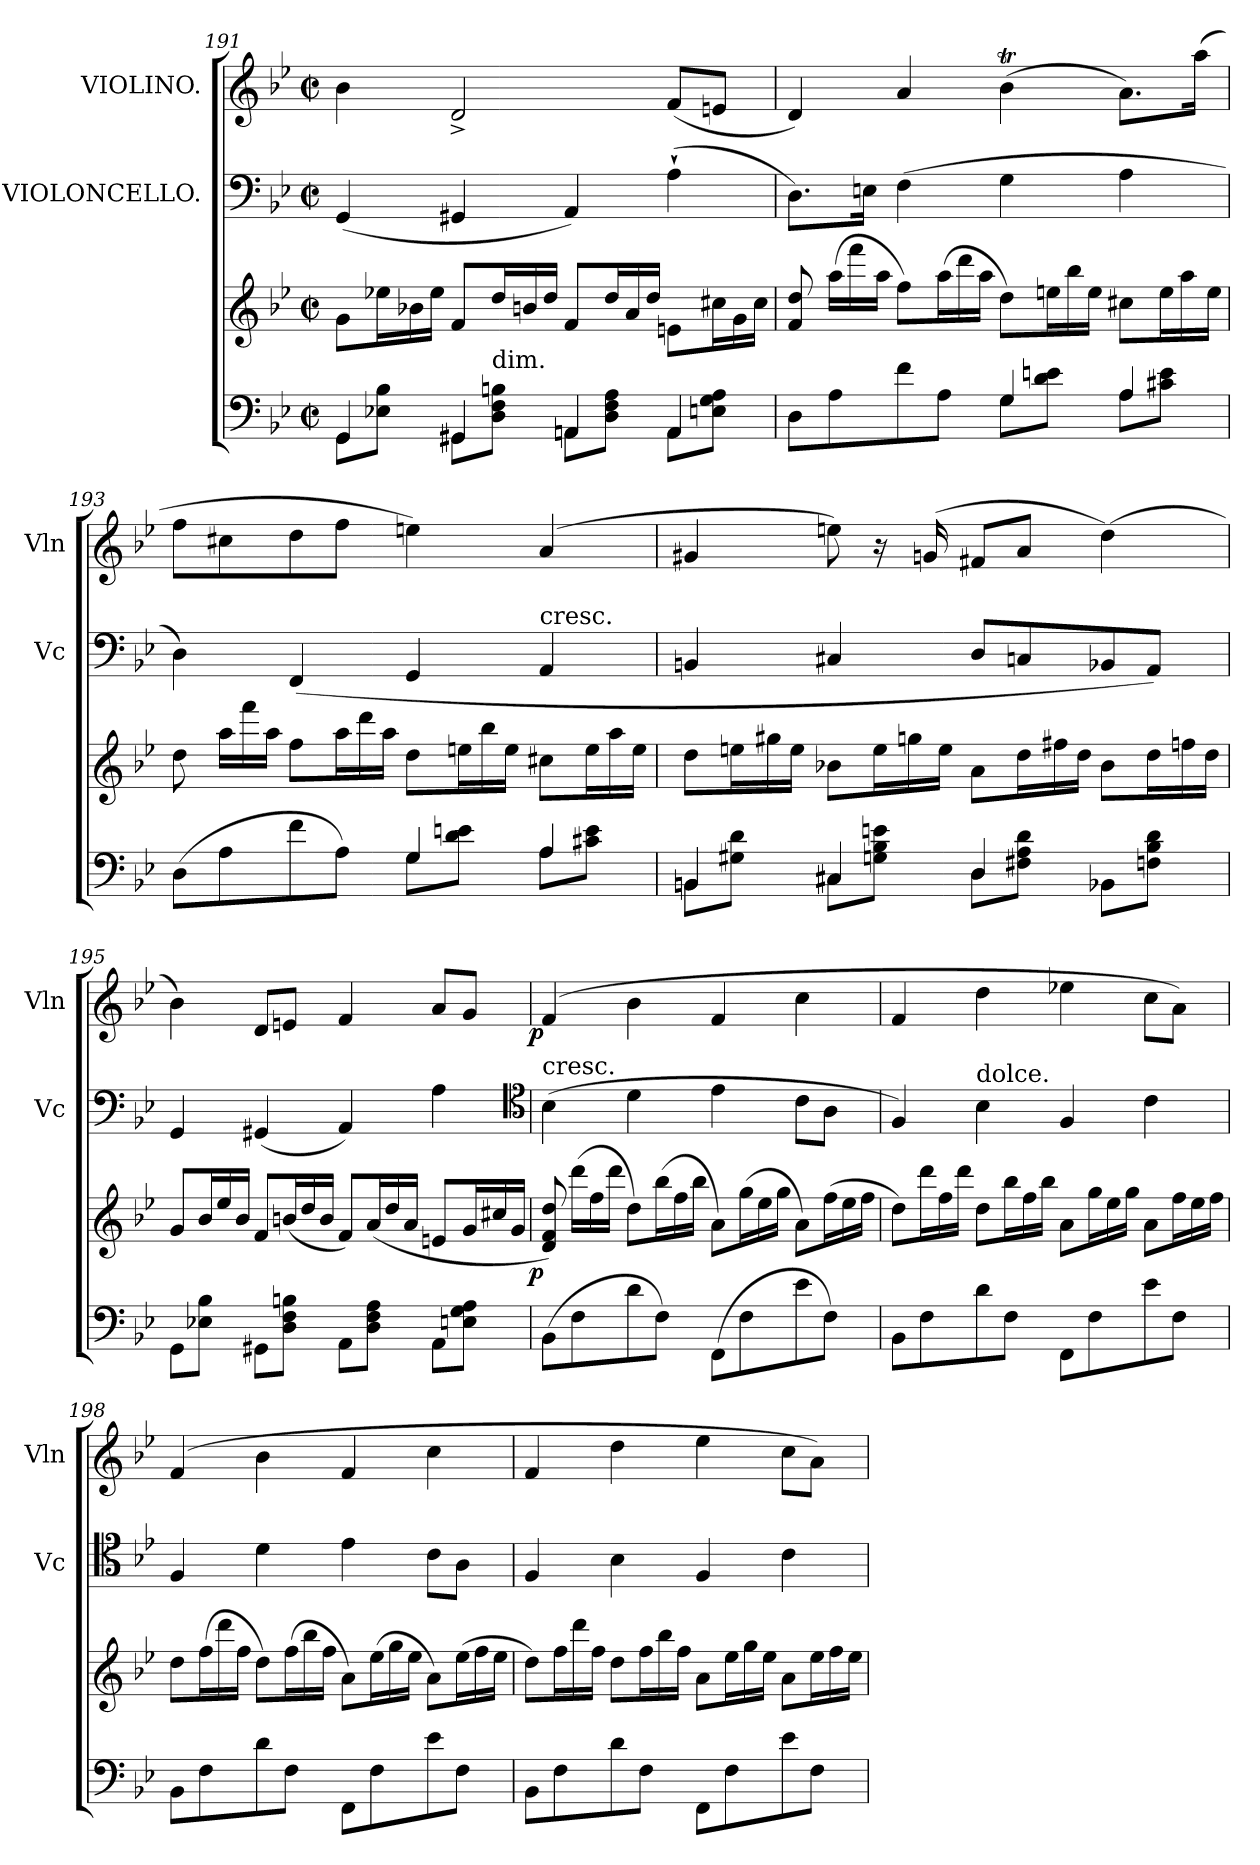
**kern	**kern	**dynam	**kern	**kern	**dynam
*part3	*part3	*part3	*part2	*part1	*part1
*staff4	*staff3	*staff3/4	*staff2	*staff1	*staff1
*	*	*	*I"VIOLONCELLO.	*I"VIOLINO.	*
*	*	*	*I'Vc	*I'Vln	*
*clefF4	*clefG2	*	*clefF4	*clefG2	*
*k[b-e-]	*k[b-e-]	*	*k[b-e-]	*k[b-e-]	*
*g:	*g:	*	*g:	*g:	*
*M2/2	*M2/2	*	*M2/2	*M2/2	*
*met(c|)	*met(c|)	*	*met(c|)	*met(c|)	*
=191	=191	=191	=191	=191	=191
*^	*	*	*	*	*
4GG	8GGL	8gL	.	(<4GG	4b-	.
*	*	*Xtuplet	*	*	*	*
.	8B- 8E-XJ	24ee-XL	.	.	.	.
.	.	24b-X	.	.	.	.
.	.	24ee-JJ	.	.	.	.
4GG#X	8GG#XL	8fL	.	4GG#X	2d^<	.
!	!	!LO:TX:c:t=dim.	!	!	!	!
.	8Bn 8F 8DJ	24ddL	.	.	.	.
.	.	24bn	.	.	.	.
.	.	24ddJJ	.	.	.	.
4AAn	8AAnL	8fL	.	4AA)	.	.
.	8A 8F 8DJ	24ddL	.	.	.	.
.	.	24a	.	.	.	.
.	.	24ddJJ	.	.	.	.
4AA	8AAL	8en\L	.	(>4A`>	(<8fL	.
.	8A 8G 8EnJ	24cc#XL	.	.	8enJ	.
.	.	24g	.	.	.	.
.	.	24cc#JJ	.	.	.	.
=192	=192	=192	=192	=192	=192	=192
8D\L	2ryy	8dd 8f	.	8.DL)	4d)	.
8A	.	(>24aaLL	.	.	.	.
.	.	24fff	.	.	.	.
.	.	.	.	16EnJk	.	.
.	.	24aaJJ	.	.	.	.
8f	.	8ffL)	.	(>4F	4a	.
8AJ	.	(>24aaL	.	.	.	.
.	.	24ddd	.	.	.	.
.	.	24aaJJ	.	.	.	.
4G	8GL	8ddL)	.	4G	(>4b-T	.
.	8en 8dJ	24eenL	.	.	.	.
.	.	24bb-	.	.	.	.
.	.	24eeJJ	.	.	.	.
4A	8AL	8cc#XL	.	4A	8.aL)	.
.	8e 8c#XJ	24eeL	.	.	.	.
.	.	24aa	.	.	.	.
.	.	.	.	.	(>16aaJk	.
.	.	24eeJJ	.	.	.	.
=193	=193	=193	=193	=193	=193	=193
(>8D\L	2ryy	8dd	.	4D)	8ffL	.
8A	.	24aaLL	.	.	8cc#X	.
.	.	24fff	.	.	.	.
.	.	24aaJJ	.	.	.	.
8f	.	8ffL	.	(4FF	8dd	.
8AJ)	.	24aaL	.	.	8ffJ	.
.	.	24ddd	.	.	.	.
.	.	24aaJJ	.	.	.	.
4G	8GL	8ddL	.	4GG	4een)	.
.	8en 8dJ	24eenL	.	.	.	.
.	.	24bb-	.	.	.	.
.	.	24eeJJ	.	.	.	.
!	!	!	!	!LO:TX:t=cresc.	!	!
4A	8AL	8cc#XL	.	4AA	(4a	.
.	8e 8c#XJ	24eeL	.	.	.	.
.	.	24aa	.	.	.	.
.	.	24eeJJ	.	.	.	.
=194	=194	=194	=194	=194	=194	=194
4BBn	8BBnL	8ddL	.	4BBn	4g#X	.
.	8d 8G#XJ	24eenL	.	.	.	.
.	.	24gg#X	.	.	.	.
.	.	24eeJJ	.	.	.	.
4C#X	8C#XL	8b-XL	.	4C#X	8een)	.
.	8en 8B- 8GnJ	24eeL	.	.	16r	.
.	.	24ggn	.	.	.	.
.	.	.	.	.	(<16gn	.
.	.	24eeJJ	.	.	.	.
4D	8DL	8aL	.	8DL	8f#XL	.
.	8d 8A 8F#XJ	24ddL	.	8Cn	8aJ	.
.	.	24ff#X	.	.	.	.
.	.	24ddJJ	.	.	.	.
4ryy	8BB-XL	8b-L	.	8BB-X	(>4dd)	.
.	8d 8B- 8FnJ	24ddL	.	8AAJ)	.	.
.	.	24ffn	.	.	.	.
.	.	24ddJJ	.	.	.	.
*v	*v	*	*	*	*	*
=195	=195	=195	=195	=195	=195
8GG\L	8g/L	.	4GG	4b-)	.
8B- 8E-XJ	24b-L	.	.	.	.
.	24ee-	.	.	.	.
.	24b-JJ	.	.	.	.
8GG#X\L	8fL	.	(<4GG#X	8dL	.
8Bn 8F 8DJ	(<24bnL	.	.	8enJ	.
.	24dd	.	.	.	.
.	24bJJ	.	.	.	.
8AA\L	8fL)	.	4AA)	4f	.
8A 8F 8DJ	(<24aL	.	.	.	.
.	24dd	.	.	.	.
.	24aJJ	.	.	.	.
8AA\L	8enL	.	4A	8aL	.
8A 8G 8EnJ	24gL	.	.	8gJ	.
.	24cc#X	.	.	.	.
.	24gJJ	.	.	.	.
*	*	*	*clefC4	*	*
=196	=196	=196	=196	=196	=196
!	!	!	!LO:TX:t=cresc.	!	!
!	!	!LO:DY:rj	!	!	!LO:DY:rj
(>8BB-L	8dd 8f 8d)	p	(>4B-	(>4f	p
8F	(>24dddLL	.	.	.	.
.	24ff	.	.	.	.
.	24dddJJ	.	.	.	.
8d	8ddL)	.	4d	4b-	.
8FJ)	(>24bb-L	.	.	.	.
.	24ff	.	.	.	.
.	24bb-JJ	.	.	.	.
(>8FFL	8aL)	.	4e-	4f	.
8F	(>24ggL	.	.	.	.
.	24ee-	.	.	.	.
.	24ggJJ	.	.	.	.
8e-	8aL)	.	8cL	4cc	.
8FJ)	(>24ffL	.	8AJ	.	.
.	24ee-	.	.	.	.
.	24ffJJ	.	.	.	.
=197	=197	=197	=197	=197	=197
8BB-L	8ddL)	.	4F)	4f	.
8F	24dddL	.	.	.	.
.	24ff	.	.	.	.
.	24dddJJ	.	.	.	.
!	!	!	!LO:TX:a:t=dolce.	!	!
8d	8ddL	.	4B-	4dd	.
8FJ	24bb-L	.	.	.	.
.	24ff	.	.	.	.
.	24bb-JJ	.	.	.	.
8FFL	8aL	.	4F	4ee-X	.
8F	24ggL	.	.	.	.
.	24ee-	.	.	.	.
.	24ggJJ	.	.	.	.
8e-	8aL	.	4c	8ccL	.
8FJ	24ffL	.	.	8aJ)	.
.	24ee-	.	.	.	.
.	24ffJJ	.	.	.	.
=198	=198	=198	=198	=198	=198
8BB-L	8ddL	.	4F	(>4f	.
8F	(>24ffL	.	.	.	.
.	24ddd	.	.	.	.
.	24ffJJ	.	.	.	.
8d	8ddL)	.	4d	4b-	.
8FJ	(>24ffL	.	.	.	.
.	24bb-	.	.	.	.
.	24ffJJ	.	.	.	.
8FFL	8aL)	.	4e-	4f	.
8F	(>24ee-L	.	.	.	.
.	24gg	.	.	.	.
.	24ee-JJ	.	.	.	.
8e-	8aL)	.	8cL	4cc	.
8FJ	(>24ee-L	.	8AJ	.	.
.	24ff	.	.	.	.
.	24ee-JJ	.	.	.	.
=199	=199	=199	=199	=199	=199
8BB-L	8ddL)	.	4F	4f	.
8F	24ffL	.	.	.	.
.	24ddd	.	.	.	.
.	24ffJJ	.	.	.	.
8d	8ddL	.	4B-	4dd	.
8FJ	24ffL	.	.	.	.
.	24bb-	.	.	.	.
.	24ffJJ	.	.	.	.
8FFL	8aL	.	4F	4ee-	.
8F	24ee-L	.	.	.	.
.	24gg	.	.	.	.
.	24ee-JJ	.	.	.	.
8e-	8aL	.	4c	8ccL	.
8FJ	24ee-L	.	.	8aJ)	.
.	24ff	.	.	.	.
.	24ee-JJ	.	.	.	.
=	=	=	=	=	=
*-	*-	*-	*-	*-	*-
